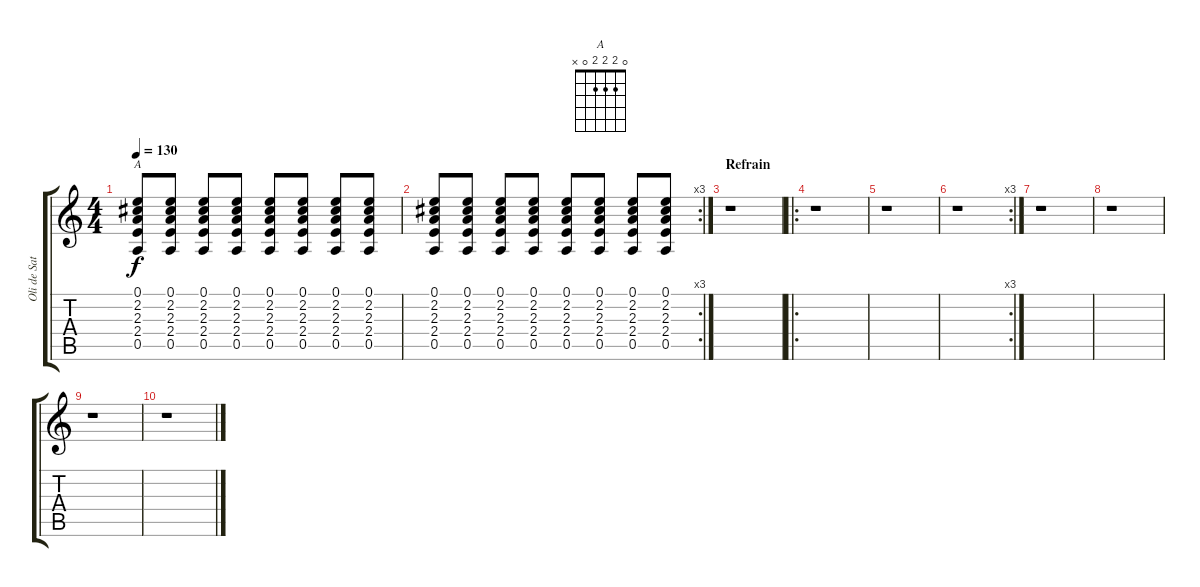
\track ("Oli de Sat" "Oli de Sat") {instrument overdrivenguitar}
\staff {score tabs}
\tuning (E4 B3 G3 D3 A2 E2) {hide}
\chord ("A" 0 2 2 2 0 x)
\ts (4 4)
\tempo 130
\clef g2
\ks c
(0.1 2.2 2.3 2.4 0.5).8{ch "A" dy f} (0.1 2.2 2.3 2.4 0.5).8 (0.1 2.2 2.3 2.4 0.5).8 (0.1 2.2 2.3 2.4 0.5).8 (0.1 2.2 2.3 2.4 0.5).8 (0.1 2.2 2.3 2.4 0.5).8 (0.1 2.2 2.3 2.4 0.5).8 (0.1 2.2 2.3 2.4 0.5).8 |
\rc 3
(0.1 2.2 2.3 2.4 0.5).8 (0.1 2.2 2.3 2.4 0.5).8 (0.1 2.2 2.3 2.4 0.5).8 (0.1 2.2 2.3 2.4 0.5).8 (0.1 2.2 2.3 2.4 0.5).8 (0.1 2.2 2.3 2.4 0.5).8 (0.1 2.2 2.3 2.4 0.5).8 (0.1 2.2 2.3 2.4 0.5).8 |
\section ("" "Refrain")
r.1 |
\ro
r.1 |
r.1 |
\rc 3
r.1 |
r.1 |
r.1 |
r.1 |
r.1
